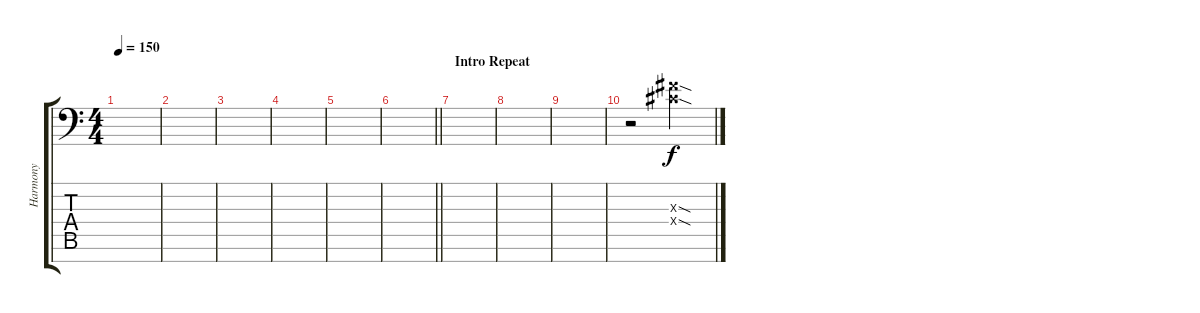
\track ("Harmony" "Harmony") {instrument overdrivenguitar}
\staff {score tabs}
\tuning (Eb4 Bb3 Gb3 Db3 Ab2 Eb2 Ab1) {hide}
\ts (4 4)
\tempo 150
\clef f4
\ks c
|
|
|
|
|
\barLineRight lightlight
|
\section ("" "Intro Repeat")
|
|
|
r.2 (0.3{sod x} 0.4{sod x}).2
